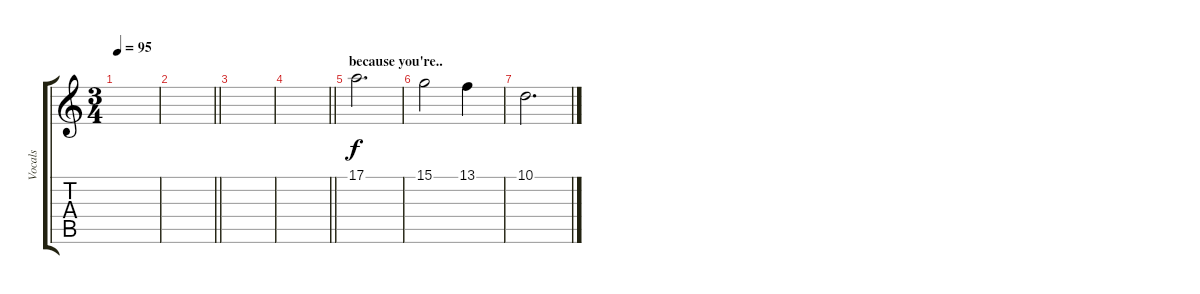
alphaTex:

\track ("Vocals" "Vocals") {instrument viola}
\staff {score tabs}
\tuning (E4 B3 G3 D3 A2 E2) {hide}
\ts (3 4)
\tempo 95
\clef g2
\ks c
|
\barLineRight lightlight
|
|
\barLineRight lightlight
|
\section ("" "because you're..")
17.1.2{d} |
15.1.2 13.1.4 |
10.1.2{d}
